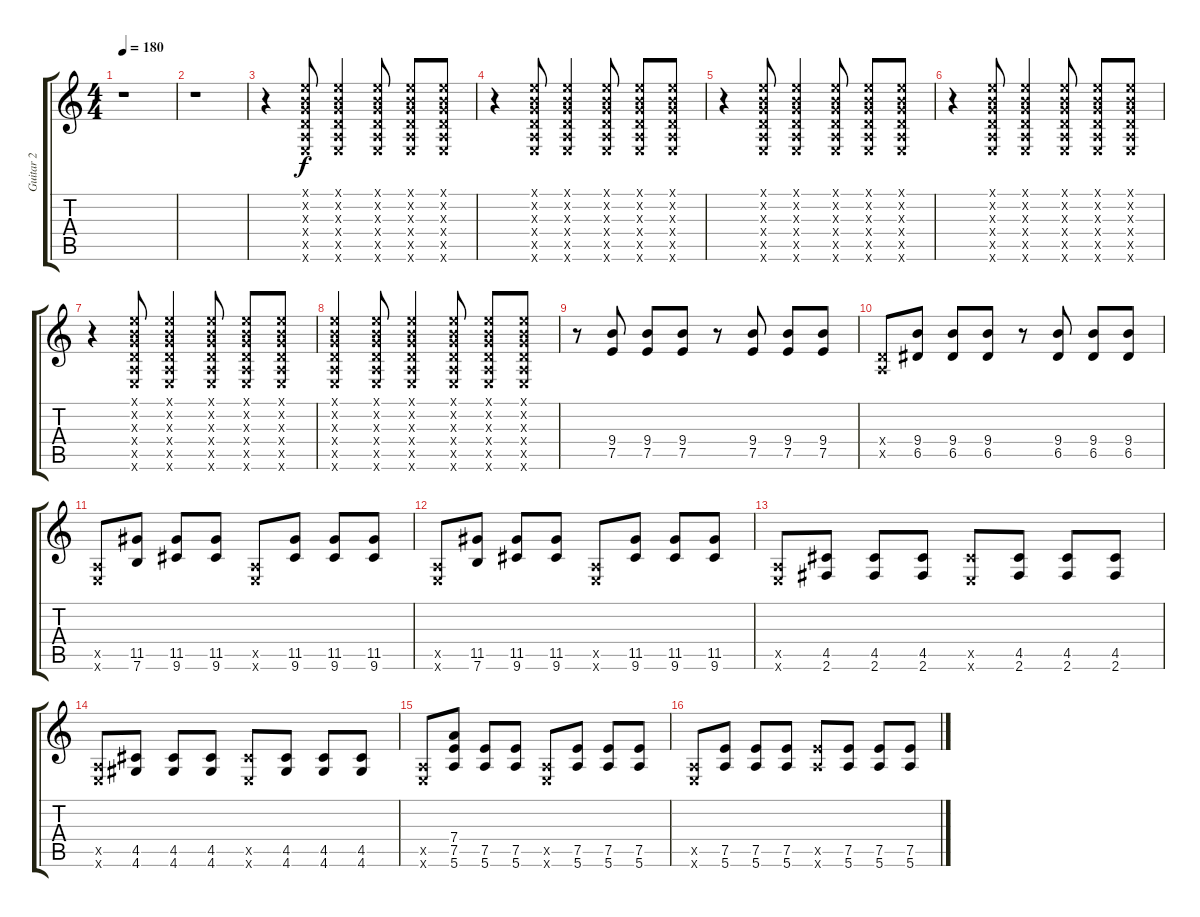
\track ("Guitar 2" "Guitar 2") {instrument electricguitarclean}
\staff {score tabs}
\tuning (E4 B3 G3 D3 A2 E2) {hide}
\ts (4 4)
\tempo 180
\clef g2
\ks c
r.1{dy f instrument electricguitarclean} |
r.1 |
r.4 (0.1{x} 0.2{x} 0.3{x} 0.4{x} 0.5{x} 0.6{x}).8 (0.1{x} 0.2{x} 0.3{x} 0.4{x} 0.5{x} 0.6{x}).4 (0.1{x} 0.2{x} 0.3{x} 0.4{x} 0.5{x} 0.6{x}).8 (0.1{x} 0.2{x} 0.3{x} 0.4{x} 0.5{x} 0.6{x}).8 (0.1{x} 0.2{x} 0.3{x} 0.4{x} 0.5{x} 0.6{x}).8 |
r.4 (0.1{x} 0.2{x} 0.3{x} 0.4{x} 0.5{x} 0.6{x}).8 (0.1{x} 0.2{x} 0.3{x} 0.4{x} 0.5{x} 0.6{x}).4 (0.1{x} 0.2{x} 0.3{x} 0.4{x} 0.5{x} 0.6{x}).8 (0.1{x} 0.2{x} 0.3{x} 0.4{x} 0.5{x} 0.6{x}).8 (0.1{x} 0.2{x} 0.3{x} 0.4{x} 0.5{x} 0.6{x}).8 |
r.4 (0.1{x} 0.2{x} 0.3{x} 0.4{x} 0.5{x} 0.6{x}).8 (0.1{x} 0.2{x} 0.3{x} 0.4{x} 0.5{x} 0.6{x}).4 (0.1{x} 0.2{x} 0.3{x} 0.4{x} 0.5{x} 0.6{x}).8 (0.1{x} 0.2{x} 0.3{x} 0.4{x} 0.5{x} 0.6{x}).8 (0.1{x} 0.2{x} 0.3{x} 0.4{x} 0.5{x} 0.6{x}).8 |
r.4 (0.1{x} 0.2{x} 0.3{x} 0.4{x} 0.5{x} 0.6{x}).8 (0.1{x} 0.2{x} 0.3{x} 0.4{x} 0.5{x} 0.6{x}).4 (0.1{x} 0.2{x} 0.3{x} 0.4{x} 0.5{x} 0.6{x}).8 (0.1{x} 0.2{x} 0.3{x} 0.4{x} 0.5{x} 0.6{x}).8 (0.1{x} 0.2{x} 0.3{x} 0.4{x} 0.5{x} 0.6{x}).8 |
r.4 (0.1{x} 0.2{x} 0.3{x} 0.4{x} 0.5{x} 0.6{x}).8 (0.1{x} 0.2{x} 0.3{x} 0.4{x} 0.5{x} 0.6{x}).4 (0.1{x} 0.2{x} 0.3{x} 0.4{x} 0.5{x} 0.6{x}).8 (0.1{x} 0.2{x} 0.3{x} 0.4{x} 0.5{x} 0.6{x}).8 (0.1{x} 0.2{x} 0.3{x} 0.4{x} 0.5{x} 0.6{x}).8 |
(0.1{x} 0.2{x} 0.3{x} 0.4{x} 0.5{x} 0.6{x}).4 (0.1{x} 0.2{x} 0.3{x} 0.4{x} 0.5{x} 0.6{x}).8 (0.1{x} 0.2{x} 0.3{x} 0.4{x} 0.5{x} 0.6{x}).4 (0.1{x} 0.2{x} 0.3{x} 0.4{x} 0.5{x} 0.6{x}).8 (0.1{x} 0.2{x} 0.3{x} 0.4{x} 0.5{x} 0.6{x}).8 (0.1{x} 0.2{x} 0.3{x} 0.4{x} 0.5{x} 0.6{x}).8 |
r.8 (9.4 7.5).8 (9.4 7.5).8 (9.4 7.5).8 r.8 (9.4 7.5).8 (9.4 7.5).8 (9.4 7.5).8 |
(0.4{x} 0.5{x}).8 (9.4 6.5).8 (9.4 6.5).8 (9.4 6.5).8 r.8 (9.4 6.5).8 (9.4 6.5).8 (9.4 6.5).8 |
(0.5{x} 0.6{x}).8 (11.5 7.6).8 (11.5 9.6).8 (11.5 9.6).8 (0.5{x} 0.6{x}).8 (11.5 9.6).8 (11.5 9.6).8 (11.5 9.6).8 |
(0.5{x} 0.6{x}).8 (11.5 7.6).8 (11.5 9.6).8 (11.5 9.6).8 (0.5{x} 0.6{x}).8 (11.5 9.6).8 (11.5 9.6).8 (11.5 9.6).8 |
(0.5{x} 0.6{x}).8 (4.5 2.6).8 (4.5 2.6).8 (4.5 2.6).8 (4.5{x} 0.6{x}).8 (4.5 2.6).8 (4.5 2.6).8 (4.5 2.6).8 |
(0.5{x} 0.6{x}).8 (4.5 4.6).8 (4.5 4.6).8 (4.5 4.6).8 (4.5{x} 0.6{x}).8 (4.5 4.6).8 (4.5 4.6).8 (4.5 4.6).8 |
(0.5{x} 0.6{x}).8 (7.4 7.5 5.6).8 (7.5 5.6).8 (7.5 5.6).8 (0.5{x} 0.6{x}).8 (7.5 5.6).8 (7.5 5.6).8 (7.5 5.6).8 |
(0.5{x} 0.6{x}).8 (7.5 5.6).8 (7.5 5.6).8 (7.5 5.6).8 (7.5{x} 5.6{x}).8 (7.5 5.6).8 (7.5 5.6).8 (7.5 5.6).8
